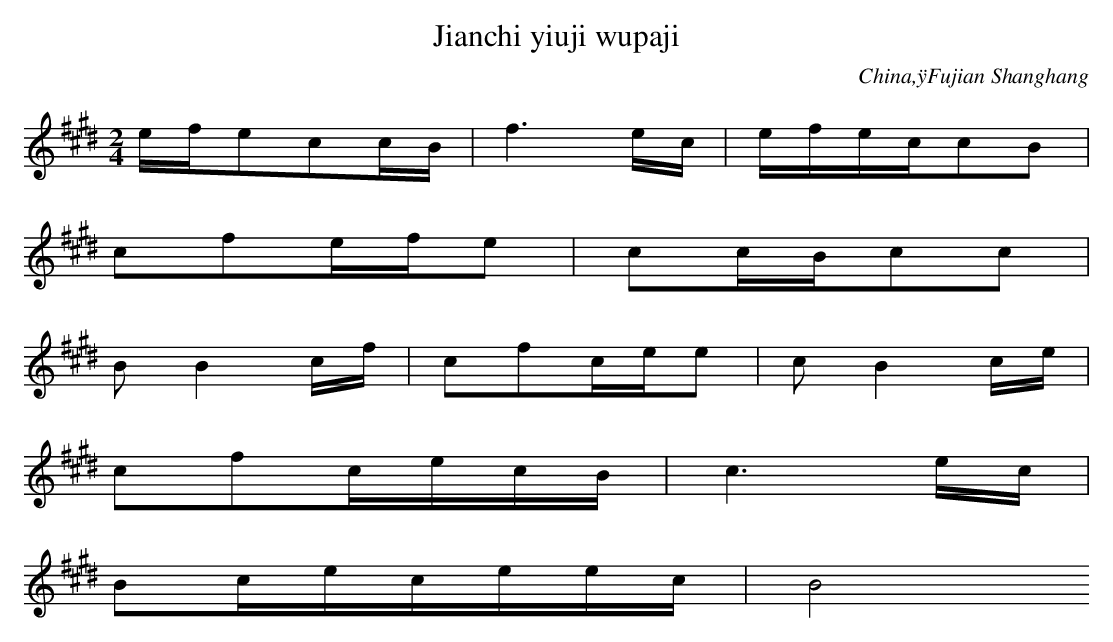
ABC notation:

X:1
T: Jianchi yiuji wupaji
O: China,ÿFujian Shanghang
M: 2/4
L: 1/16
K: E
efe2c2cB | f6ec | efecc2B2 |
c2f2efe2 | c2cBc2c2 |
B2B4cf | c2f2cee2 | c2B4ce |
c2f2cecB | c6ec |
B2ceceec | B8
